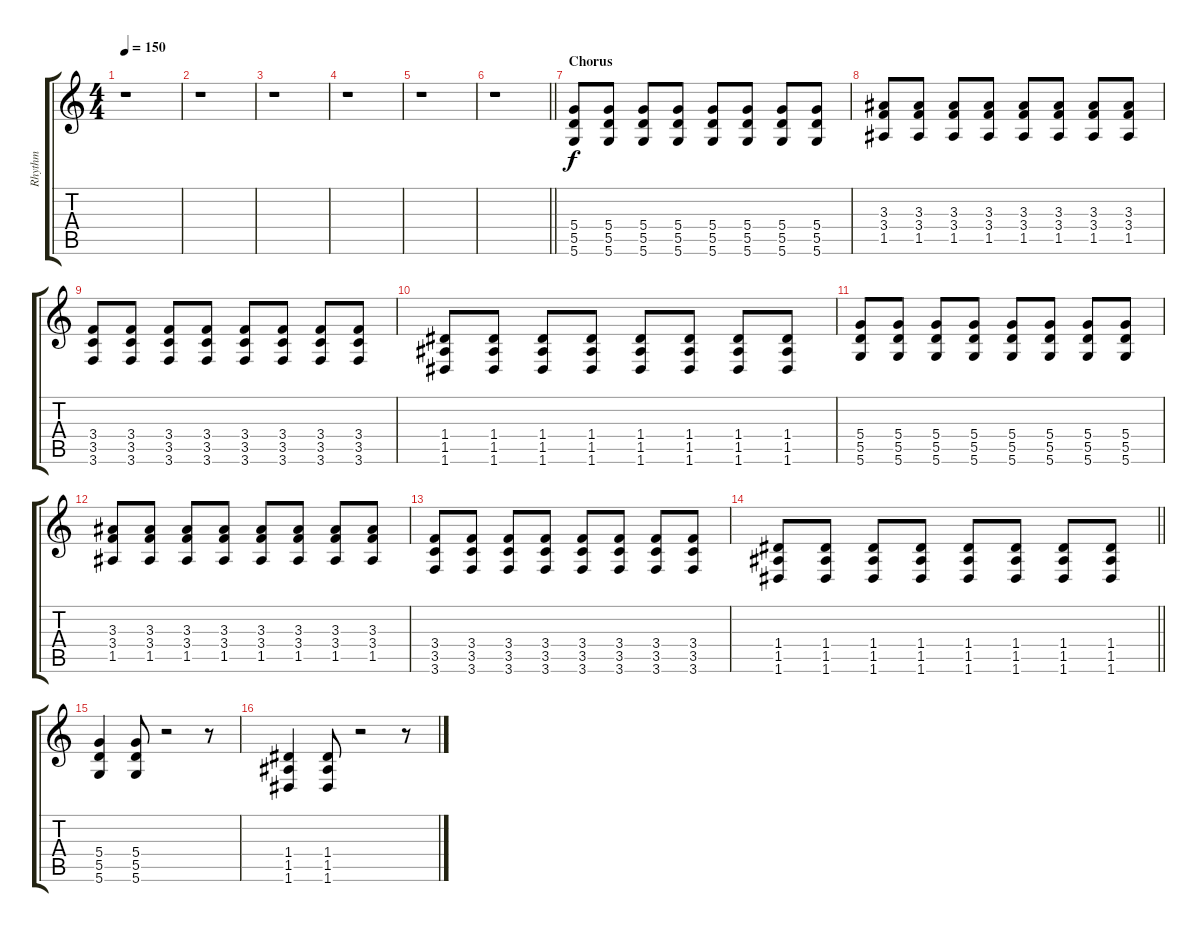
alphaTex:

\track ("Rhythm" "Rhythm") {instrument distortionguitar}
\staff {score tabs}
\tuning (E4 B3 G3 D3 A2 D2) {hide}
\ts (4 4)
\tempo 150
\clef g2
\ks c
r.1{dy f} |
r.1 |
r.1 |
r.1 |
r.1 |
\barLineRight lightlight
r.1 |
\section ("" "Chorus")
(5.4 5.5 5.6).8 (5.4 5.5 5.6).8 (5.4 5.5 5.6).8 (5.4 5.5 5.6).8 (5.4 5.5 5.6).8 (5.4 5.5 5.6).8 (5.4 5.5 5.6).8 (5.4 5.5 5.6).8 |
(3.3 3.4 1.5).8 (3.3 3.4 1.5).8 (3.3 3.4 1.5).8 (3.3 3.4 1.5).8 (3.3 3.4 1.5).8 (3.3 3.4 1.5).8 (3.3 3.4 1.5).8 (3.3 3.4 1.5).8 |
(3.4 3.5 3.6).8 (3.4 3.5 3.6).8 (3.4 3.5 3.6).8 (3.4 3.5 3.6).8 (3.4 3.5 3.6).8 (3.4 3.5 3.6).8 (3.4 3.5 3.6).8 (3.4 3.5 3.6).8 |
(1.4 1.5 1.6).8 (1.4 1.5 1.6).8 (1.4 1.5 1.6).8 (1.4 1.5 1.6).8 (1.4 1.5 1.6).8 (1.4 1.5 1.6).8 (1.4 1.5 1.6).8 (1.4 1.5 1.6).8 |
(5.4 5.5 5.6).8 (5.4 5.5 5.6).8 (5.4 5.5 5.6).8 (5.4 5.5 5.6).8 (5.4 5.5 5.6).8 (5.4 5.5 5.6).8 (5.4 5.5 5.6).8 (5.4 5.5 5.6).8 |
(3.3 3.4 1.5).8 (3.3 3.4 1.5).8 (3.3 3.4 1.5).8 (3.3 3.4 1.5).8 (3.3 3.4 1.5).8 (3.3 3.4 1.5).8 (3.3 3.4 1.5).8 (3.3 3.4 1.5).8 |
(3.4 3.5 3.6).8 (3.4 3.5 3.6).8 (3.4 3.5 3.6).8 (3.4 3.5 3.6).8 (3.4 3.5 3.6).8 (3.4 3.5 3.6).8 (3.4 3.5 3.6).8 (3.4 3.5 3.6).8 |
\barLineRight lightlight
(1.4 1.5 1.6).8 (1.4 1.5 1.6).8 (1.4 1.5 1.6).8 (1.4 1.5 1.6).8 (1.4 1.5 1.6).8 (1.4 1.5 1.6).8 (1.4 1.5 1.6).8 (1.4 1.5 1.6).8 |
(5.4 5.5 5.6).4 (5.4 5.5 5.6).8 r.2 r.8 |
(1.4 1.5 1.6).4 (1.4 1.5 1.6).8 r.2 r.8
